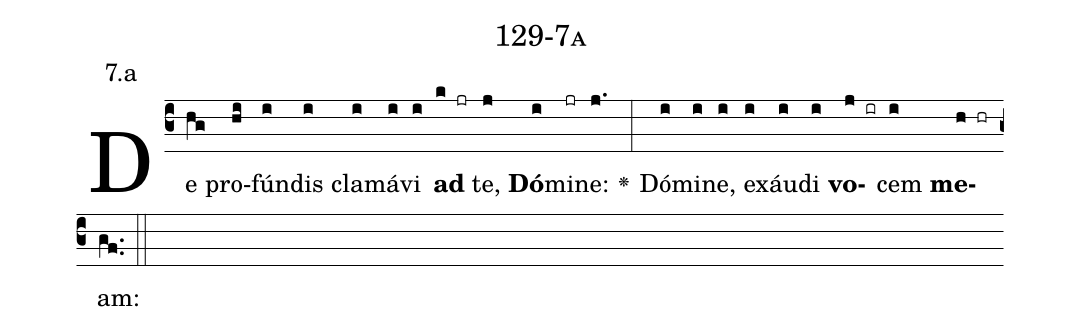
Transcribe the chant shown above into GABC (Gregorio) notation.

name: 129-7a;
annotation: 7.a;
%%
(c3)De(hg) pro(hi)fún(i)dis(i) cla(i)má(i)vi(i) <b>ad</b>(k jr) te,(j) <b>Dó</b>(i)mi(jr)ne:(j.) <v>\greheightstar</v>(:) Dó(i)mi(i)ne,(i) ex(i)áu(i)di(i) <b>vo</b>(j ir)cem(i) <b>me</b>(h hr)am:(gf..) (::)


%E(i) u(i) o(j) u(i) a(h) e.(gf..) (::)
